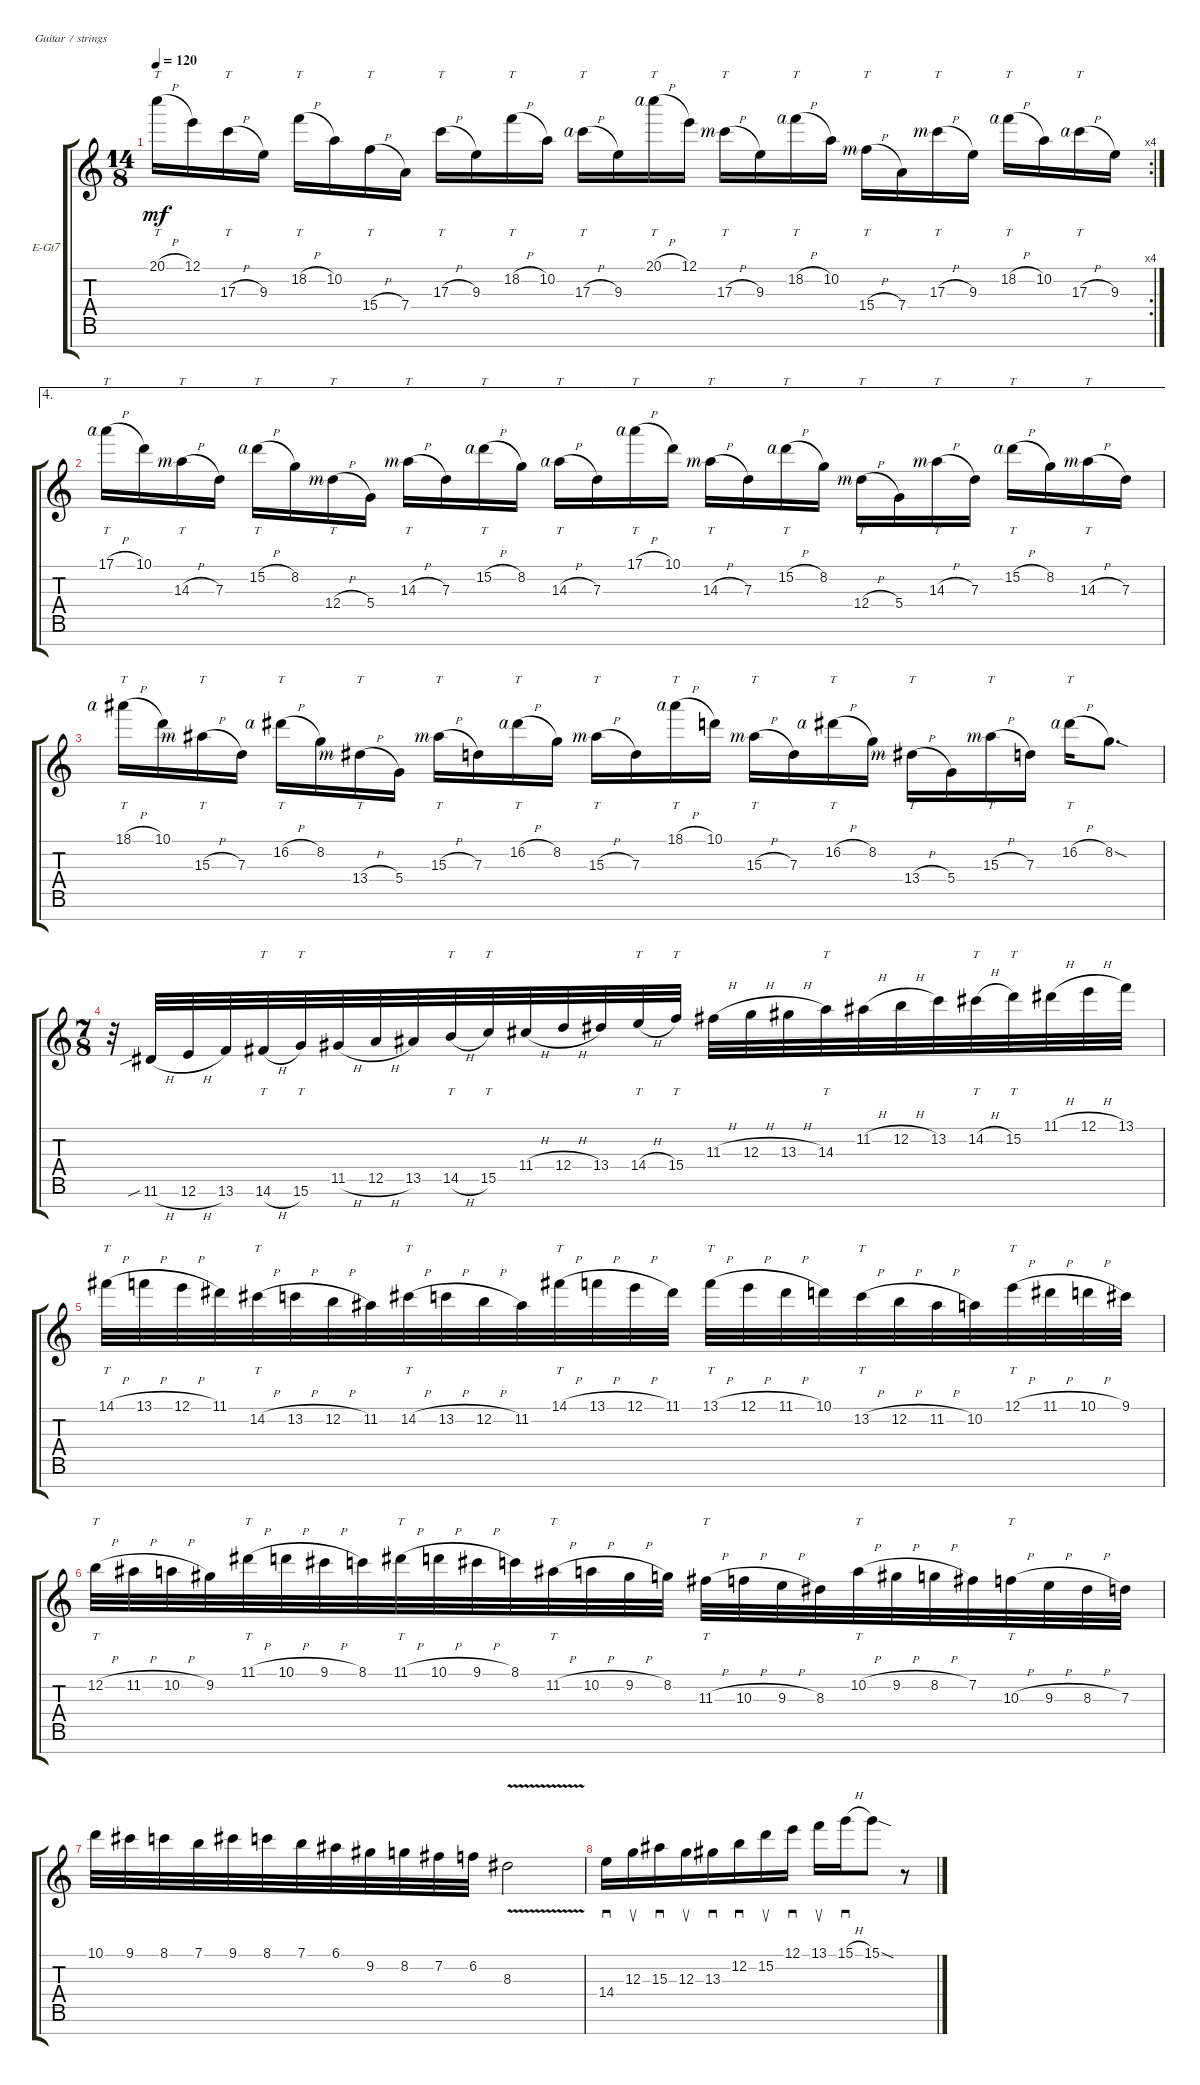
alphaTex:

\defaultSystemsLayout 4
\bracketExtendMode groupsimilarinstruments
\firstSystemTrackNameOrientation horizontal
\otherSystemsTrackNameOrientation horizontal
\track ("Lead guitar" "E-Gt7") {instrument distortionguitar}
\staff {score tabs}
\tuning (E4 B3 G3 D3 A2 E2 B1)
\rc 4
\ts (14 8)
\tempo 120
\clef g2
\ks c
20.1{h}.16{tt dy mf} 12.1.16 17.3{h}.16{tt} 9.3.16 18.2{h}.16{tt} 10.2.16 15.4{h}.16{tt} 7.4.16 17.3{h}.16{tt} 9.3.16 18.2{h}.16{tt} 10.2.16 17.3{h rf 4}.16{tt} 9.3.16 20.1{h rf 4}.16{tt} 12.1.16 17.3{h rf 3}.16{tt} 9.3.16 18.2{h rf 4}.16{tt} 10.2.16 15.4{h rf 3}.16{tt} 7.4.16 17.3{h rf 3}.16{tt} 9.3.16 18.2{h rf 4}.16{tt} 10.2.16 17.3{h rf 4}.16{tt} 9.3.16 |
\ae 4
17.1{h rf 4}.16{tt} 10.1.16 14.3{h rf 3}.16{tt} 7.3.16 15.2{h rf 4}.16{tt} 8.2.16 12.4{h rf 3}.16{tt} 5.4.16 14.3{h rf 3}.16{tt} 7.3.16 15.2{h rf 4}.16{tt} 8.2.16 14.3{h rf 4}.16{tt} 7.3.16 17.1{h rf 4}.16{tt} 10.1.16 14.3{h rf 3}.16{tt} 7.3.16 15.2{h rf 4}.16{tt} 8.2.16 12.4{h rf 3}.16{tt} 5.4.16 14.3{h rf 3}.16{tt} 7.3.16 15.2{h rf 4}.16{tt} 8.2.16 14.3{h rf 3}.16{tt} 7.3.16 |
18.1{h rf 4 acc #}.16{tt} 10.1.16 15.3{h rf 3 acc #}.16{tt} 7.3.16 16.2{h rf 4 acc #}.16{tt} 8.2.16 13.4{h rf 3 acc #}.16{tt} 5.4.16 15.3{h rf 3 acc #}.16{tt} 7.3.16 16.2{h rf 4 acc #}.16{tt} 8.2.16 15.3{h rf 3 acc #}.16{tt} 7.3.16 18.1{h rf 4 acc #}.16{tt} 10.1.16 15.3{h rf 3 acc #}.16{tt} 7.3.16 16.2{h rf 4 acc #}.16{tt} 8.2.16 13.4{h rf 3 acc #}.16{tt} 5.4.16 15.3{h rf 3 acc #}.16{tt} 7.3.16 16.2{h rf 4 acc #}.16{tt} 8.2{sod}.8{d} |
\ts (7 8)
r.32 11.6{sib h acc #}.32 12.6{h}.32 13.6.32 14.6{h acc #}.32{tt} 15.6.32{tt} 11.5{h acc #}.32 12.5{h}.32 13.5{acc #}.32 14.5{h}.32{tt} 15.5.32{tt} 11.4{h acc #}.32 12.4{h}.32 13.4{acc #}.32 14.4{h}.32{tt} 15.4.32{tt} 11.3{h acc #}.32 12.3{h}.32 13.3{h acc #}.32 14.3.32{tt} 11.2{h acc #}.32 12.2{h}.32 13.2.32 14.2{h acc #}.32{tt} 15.2.32{tt} 11.1{h acc #}.32 12.1{h}.32 13.1.32 |
14.1{h acc #}.32{tt} 13.1{h}.32 12.1{h}.32 11.1{acc #}.32 14.2{h acc #}.32{tt} 13.2{h}.32 12.2{h}.32 11.2{acc #}.32 14.2{h acc #}.32{tt} 13.2{h}.32 12.2{h}.32 11.2{acc #}.32 14.1{h acc #}.32{tt} 13.1{h}.32 12.1{h}.32 11.1{acc #}.32 13.1{h}.32{tt} 12.1{h}.32 11.1{h acc #}.32 10.1.32 13.2{h}.32{tt} 12.2{h}.32 11.2{h acc #}.32 10.2.32 12.1{h}.32{tt} 11.1{h acc #}.32 10.1{h}.32 9.1{acc #}.32 |
12.2{h}.32{tt} 11.2{h acc #}.32 10.2{h}.32 9.2{acc #}.32 11.1{h acc #}.32{tt} 10.1{h}.32 9.1{h acc #}.32 8.1.32 11.1{h acc #}.32{tt} 10.1{h}.32 9.1{h acc #}.32 8.1.32 11.2{h acc #}.32{tt} 10.2{h}.32 9.2{h acc #}.32 8.2.32 11.3{h acc #}.32{tt} 10.3{h}.32 9.3{h}.32 8.3{acc #}.32 10.2{h}.32{tt} 9.2{h acc #}.32 8.2{h}.32 7.2{acc #}.32 10.3{h}.32{tt} 9.3{h}.32 8.3{h acc #}.32 7.3.32 |
10.1.32 9.1{acc #}.32 8.1.32 7.1.32 9.1{acc #}.32 8.1.32 7.1.32 6.1{acc #}.32 9.2{acc #}.32 8.2.32 7.2{acc #}.32 6.2.32 8.3{v acc #}.2 |
14.4.16{sd} 12.3.16{su} 15.3{acc #}.16{sd} 12.3.16{su} 13.3{acc #}.16{sd} 12.2.16{sd} 15.2.16{su} 12.1.16{sd} 13.1.16{su} 15.1{h}.16{sd} 15.1{sod}.8 r.8
